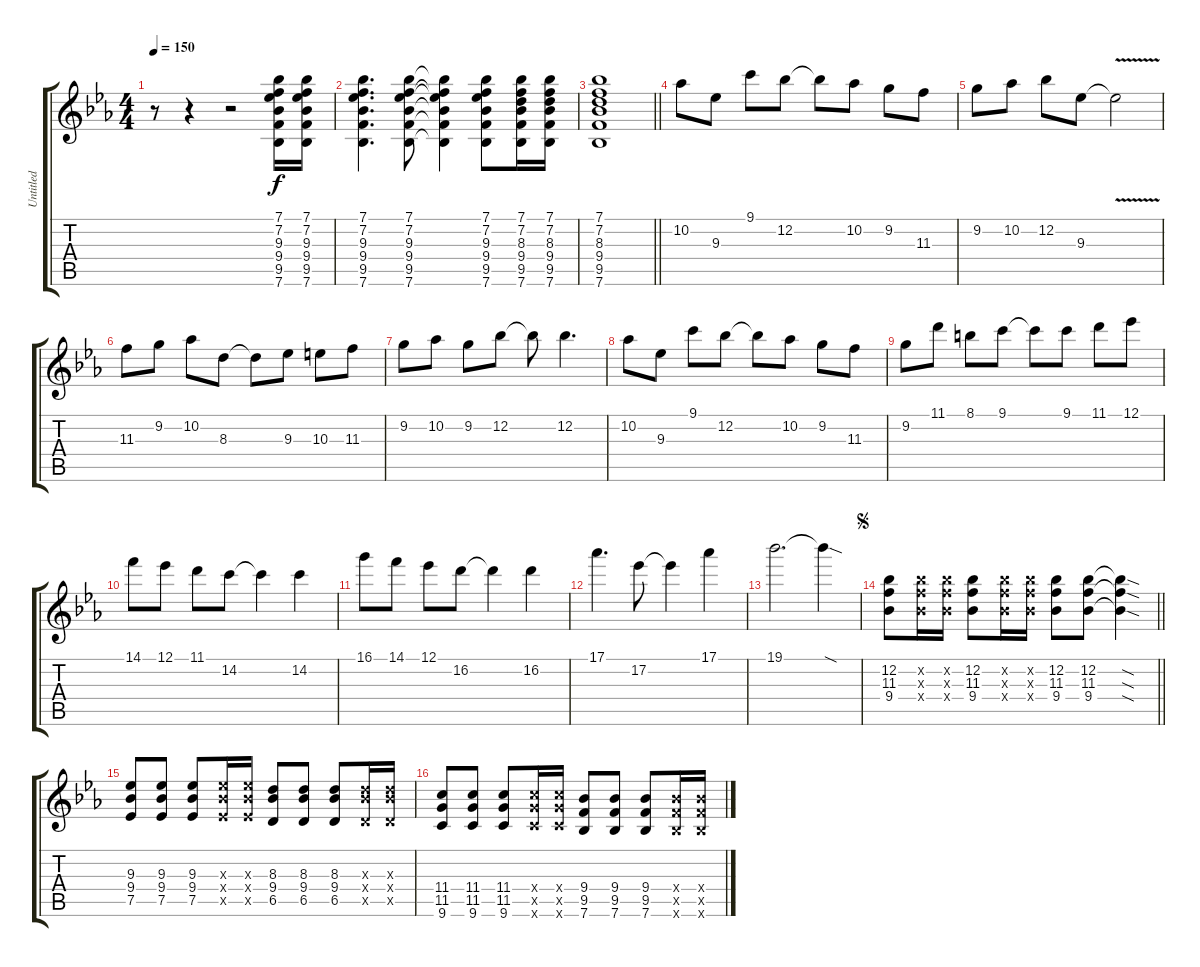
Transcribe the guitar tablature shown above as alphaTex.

\track ("Untitled" "Untitled") {instrument overdrivenguitar}
\staff {score tabs}
\tuning (Eb4 Bb3 Gb3 Db3 Ab2 Eb2) {hide}
\ts (4 4)
\tempo 150
\clef g2
\ks eb
r.8{dy f instrument overdrivenguitar} r.4 r.2 (7.1 7.2 9.3 9.4 9.5 7.6).16 (7.1 7.2 9.3 9.4 9.5 7.6).16 |
(7.1 7.2 9.3 9.4 9.5 7.6).4{d} (7.1 7.2 9.3 9.4 9.5 7.6).8 (7.1{t} 7.2{t} 9.3{t} 9.4{t} 9.5{t} 7.6{t}).4 (7.1 7.2 9.3 9.4 9.5 7.6).8 (7.1 7.2 8.3 9.4 9.5 7.6).16 (7.1 7.2 8.3 9.4 9.5 7.6).16 |
\barLineRight lightlight
(7.1 7.2 8.3 9.4 9.5 7.6).1 |
10.2.8 9.3.8 9.1.8 12.2.8 12.2{t}.8 10.2.8 9.2.8 11.3.8 |
9.2.8 10.2.8 12.2.8 9.3.8 9.3{v t}.2 |
11.3.8 9.2.8 10.2.8 8.3.8 8.3{t}.8 9.3.8 10.3.8 11.3.8 |
9.2.8 10.2.8 9.2.8 12.2.8 12.2{t}.8 12.2.4{d} |
10.2.8 9.3.8 9.1.8 12.2.8 12.2{t}.8 10.2.8 9.2.8 11.3.8 |
9.2.8 11.1.8 8.1.8 9.1.8 9.1{t}.8 9.1.8 11.1.8 12.1.8 |
14.1.8 12.1.8 11.1.8 14.2.8 14.2{t}.4 14.2.4 |
16.1.8 14.1.8 12.1.8 16.2.8 16.2{t}.4 16.2.4 |
17.1.4{d} 17.2.8 17.2{t}.4 17.1.4 |
19.1.2{d} 19.1{sod t}.4 |
\jump segno
\barLineRight lightlight
(12.2 11.3 9.4).8 (12.2{x} 11.3{x} 9.4{x}).16 (12.2{x} 11.3{x} 9.4{x}).16 (12.2 11.3 9.4).8 (12.2{x} 11.3{x} 9.4{x}).16 (12.2{x} 11.3{x} 9.4{x}).16 (12.2 11.3 9.4).8 (12.2 11.3 9.4).8 (12.2{sod t} 11.3{sod t} 9.4{sod t}).4 |
(9.3 9.4 7.5).8 (9.3 9.4 7.5).8 (9.3 9.4 7.5).8 (9.3{x} 9.4{x} 7.5{x}).16 (9.3{x} 9.4{x} 7.5{x}).16 (8.3 9.4 6.5).8 (8.3 9.4 6.5).8 (8.3 9.4 6.5).8 (8.3{x} 9.4{x} 6.5{x}).16 (8.3{x} 9.4{x} 6.5{x}).16 |
(11.4 11.5 9.6).8 (11.4 11.5 9.6).8 (11.4 11.5 9.6).8 (11.4{x} 11.5{x} 9.6{x}).16 (11.4{x} 11.5{x} 9.6{x}).16 (9.4 9.5 7.6).8 (9.4 9.5 7.6).8 (9.4 9.5 7.6).8 (9.4{x} 9.5{x} 7.6{x}).16 (9.4{x} 9.5{x} 7.6{x}).16
